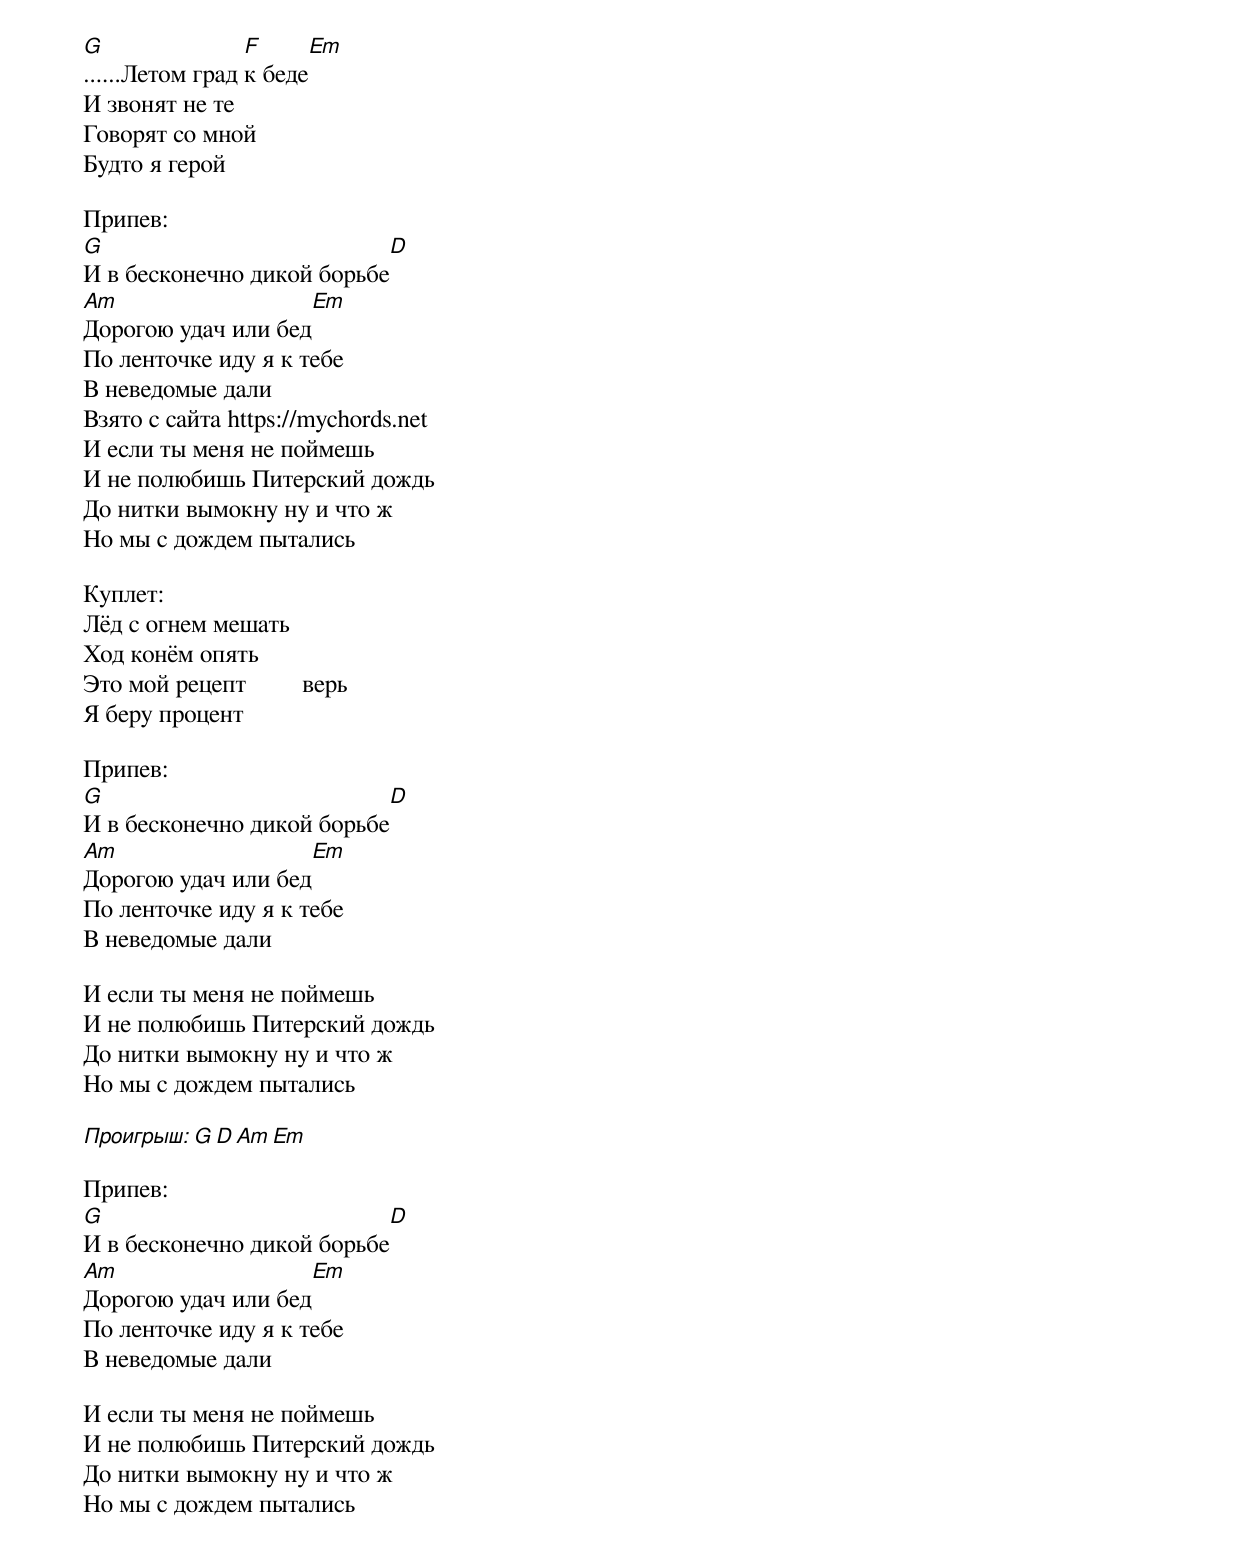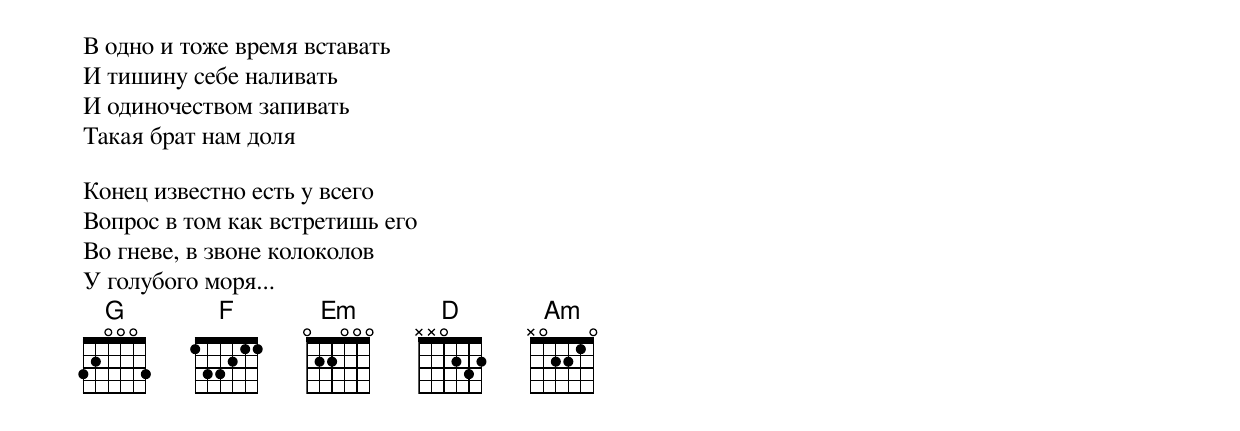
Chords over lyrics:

G                F         Em
......Летом град к беде
И звонят не те
Говорят со мной
Будто я герой

Припев:
G                                D
И в бесконечно дикой борьбе
Am                        Em
Дорогою удач или бед
По ленточке иду я к тебе
В неведомые дали
Взято с сайта https://mychords.net
И если ты меня не поймешь
И не полюбишь Питерский дождь
До нитки вымокну ну и что ж
Но мы с дождем пытались

Куплет:
Лёд с огнем мешать
Ход конём опять
Это мой рецепт         верь
Я беру процент

Припев:
G                                D
И в бесконечно дикой борьбе
Am                        Em
Дорогою удач или бед
По ленточке иду я к тебе
В неведомые дали

И если ты меня не поймешь
И не полюбишь Питерский дождь
До нитки вымокну ну и что ж
Но мы с дождем пытались

Проигрыш: G D Am Em

Припев:
G                                D
И в бесконечно дикой борьбе
Am                        Em
Дорогою удач или бед
По ленточке иду я к тебе
В неведомые дали

И если ты меня не поймешь
И не полюбишь Питерский дождь
До нитки вымокну ну и что ж
Но мы с дождем пытались

В одно и тоже время вставать
И тишину себе наливать
И одиночеством запивать
Такая брат нам доля

Конец известно есть у всего
Вопрос в том как встретишь его
Во гневе, в звоне колоколов
У голубого моря...
